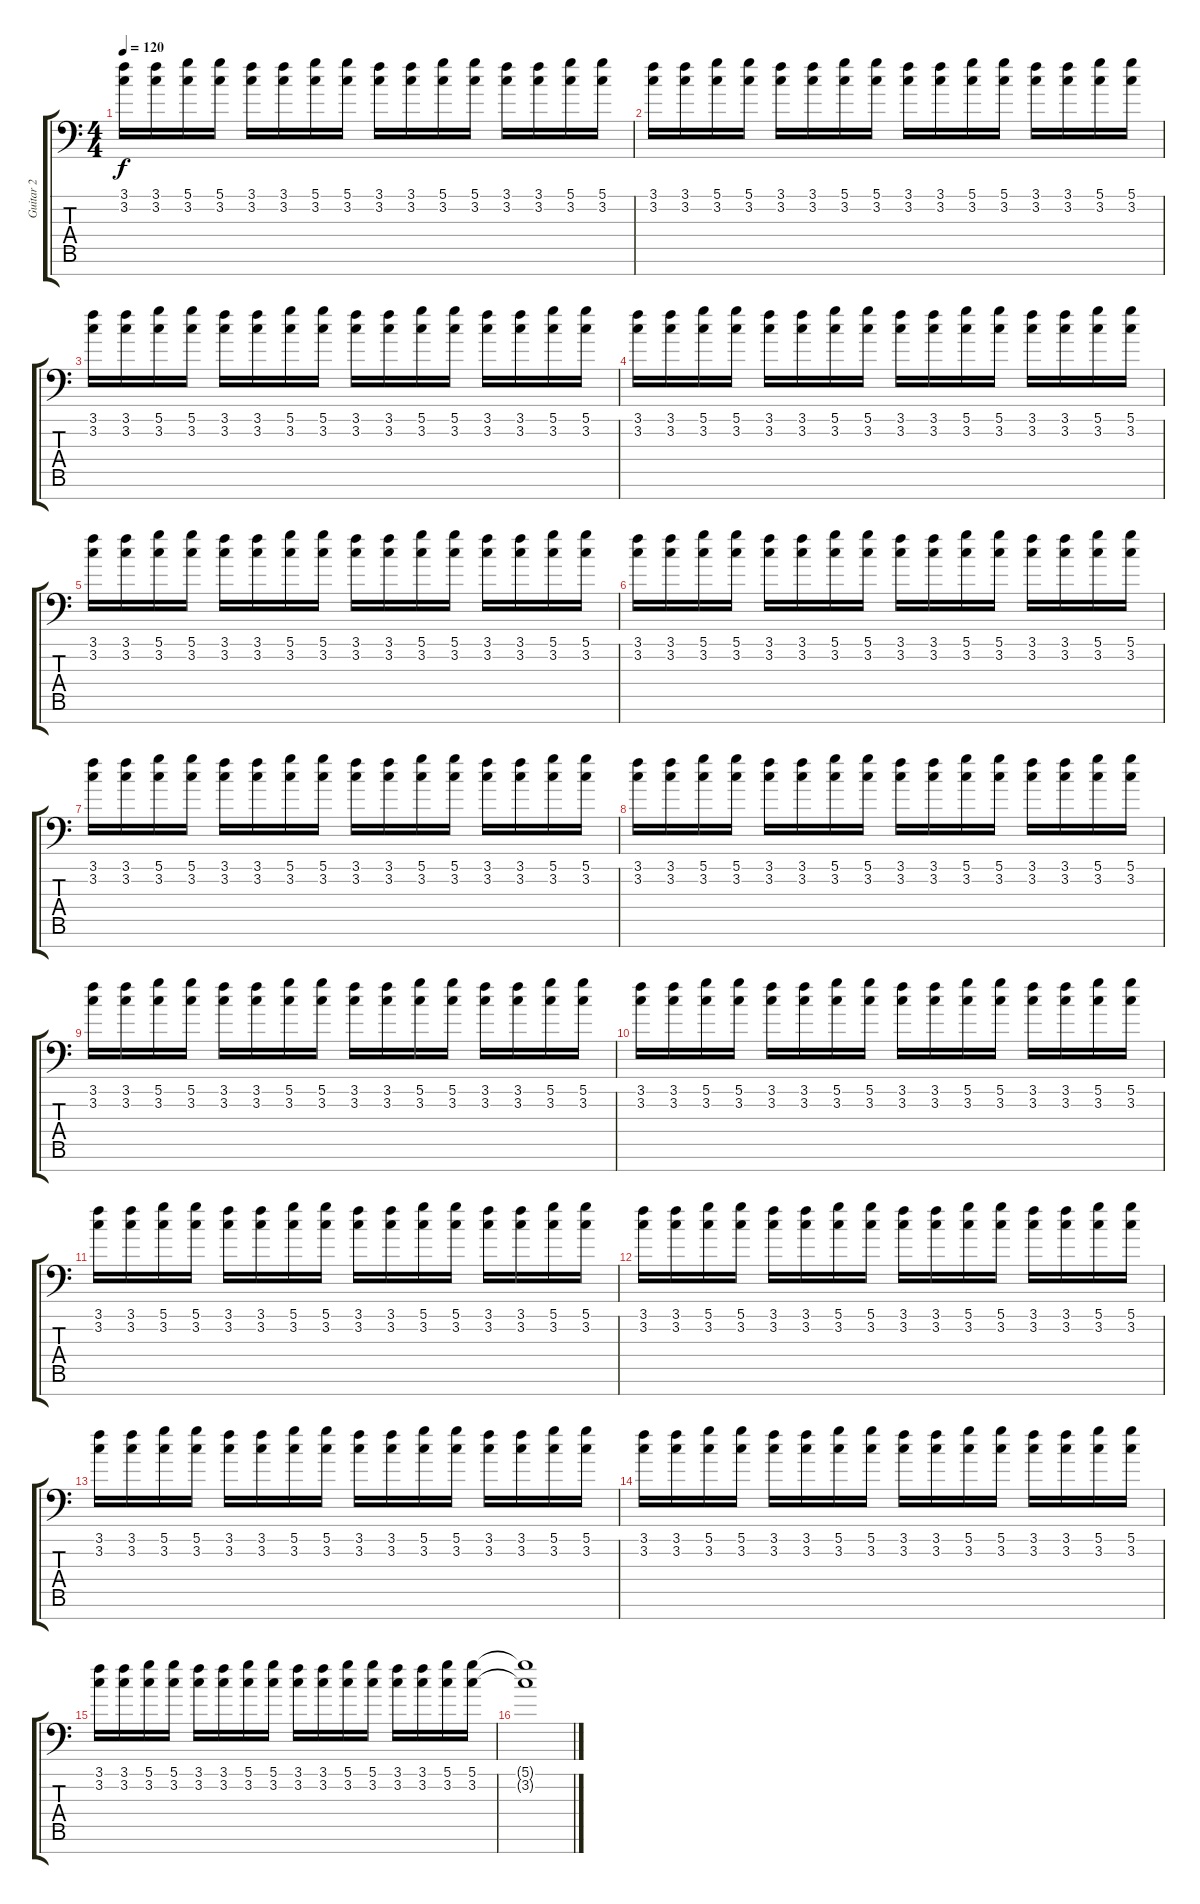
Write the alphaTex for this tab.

\track ("Guitar 2" "Guitar 2") {instrument distortionguitar}
\staff {score tabs}
\tuning (D4 A3 F3 C3 G2 D2 G1) {hide}
\ts (4 4)
\tempo 120
\clef f4
\ks c
(3.1 3.2).16{dy f instrument distortionguitar} (3.1 3.2).16 (5.1 3.2).16 (5.1 3.2).16 (3.1 3.2).16 (3.1 3.2).16 (5.1 3.2).16 (5.1 3.2).16 (3.1 3.2).16 (3.1 3.2).16 (5.1 3.2).16 (5.1 3.2).16 (3.1 3.2).16 (3.1 3.2).16 (5.1 3.2).16 (5.1 3.2).16 |
(3.1 3.2).16 (3.1 3.2).16 (5.1 3.2).16 (5.1 3.2).16 (3.1 3.2).16 (3.1 3.2).16 (5.1 3.2).16 (5.1 3.2).16 (3.1 3.2).16 (3.1 3.2).16 (5.1 3.2).16 (5.1 3.2).16 (3.1 3.2).16 (3.1 3.2).16 (5.1 3.2).16 (5.1 3.2).16 |
(3.1 3.2).16 (3.1 3.2).16 (5.1 3.2).16 (5.1 3.2).16 (3.1 3.2).16 (3.1 3.2).16 (5.1 3.2).16 (5.1 3.2).16 (3.1 3.2).16 (3.1 3.2).16 (5.1 3.2).16 (5.1 3.2).16 (3.1 3.2).16 (3.1 3.2).16 (5.1 3.2).16 (5.1 3.2).16 |
(3.1 3.2).16 (3.1 3.2).16 (5.1 3.2).16 (5.1 3.2).16 (3.1 3.2).16 (3.1 3.2).16 (5.1 3.2).16 (5.1 3.2).16 (3.1 3.2).16 (3.1 3.2).16 (5.1 3.2).16 (5.1 3.2).16 (3.1 3.2).16 (3.1 3.2).16 (5.1 3.2).16 (5.1 3.2).16 |
(3.1 3.2).16 (3.1 3.2).16 (5.1 3.2).16 (5.1 3.2).16 (3.1 3.2).16 (3.1 3.2).16 (5.1 3.2).16 (5.1 3.2).16 (3.1 3.2).16 (3.1 3.2).16 (5.1 3.2).16 (5.1 3.2).16 (3.1 3.2).16 (3.1 3.2).16 (5.1 3.2).16 (5.1 3.2).16 |
(3.1 3.2).16 (3.1 3.2).16 (5.1 3.2).16 (5.1 3.2).16 (3.1 3.2).16 (3.1 3.2).16 (5.1 3.2).16 (5.1 3.2).16 (3.1 3.2).16 (3.1 3.2).16 (5.1 3.2).16 (5.1 3.2).16 (3.1 3.2).16 (3.1 3.2).16 (5.1 3.2).16 (5.1 3.2).16 |
(3.1 3.2).16 (3.1 3.2).16 (5.1 3.2).16 (5.1 3.2).16 (3.1 3.2).16 (3.1 3.2).16 (5.1 3.2).16 (5.1 3.2).16 (3.1 3.2).16 (3.1 3.2).16 (5.1 3.2).16 (5.1 3.2).16 (3.1 3.2).16 (3.1 3.2).16 (5.1 3.2).16 (5.1 3.2).16 |
(3.1 3.2).16 (3.1 3.2).16 (5.1 3.2).16 (5.1 3.2).16 (3.1 3.2).16 (3.1 3.2).16 (5.1 3.2).16 (5.1 3.2).16 (3.1 3.2).16 (3.1 3.2).16 (5.1 3.2).16 (5.1 3.2).16 (3.1 3.2).16 (3.1 3.2).16 (5.1 3.2).16 (5.1 3.2).16 |
(3.1 3.2).16 (3.1 3.2).16 (5.1 3.2).16 (5.1 3.2).16 (3.1 3.2).16 (3.1 3.2).16 (5.1 3.2).16 (5.1 3.2).16 (3.1 3.2).16 (3.1 3.2).16 (5.1 3.2).16 (5.1 3.2).16 (3.1 3.2).16 (3.1 3.2).16 (5.1 3.2).16 (5.1 3.2).16 |
(3.1 3.2).16 (3.1 3.2).16 (5.1 3.2).16 (5.1 3.2).16 (3.1 3.2).16 (3.1 3.2).16 (5.1 3.2).16 (5.1 3.2).16 (3.1 3.2).16 (3.1 3.2).16 (5.1 3.2).16 (5.1 3.2).16 (3.1 3.2).16 (3.1 3.2).16 (5.1 3.2).16 (5.1 3.2).16 |
(3.1 3.2).16 (3.1 3.2).16 (5.1 3.2).16 (5.1 3.2).16 (3.1 3.2).16 (3.1 3.2).16 (5.1 3.2).16 (5.1 3.2).16 (3.1 3.2).16 (3.1 3.2).16 (5.1 3.2).16 (5.1 3.2).16 (3.1 3.2).16 (3.1 3.2).16 (5.1 3.2).16 (5.1 3.2).16 |
(3.1 3.2).16 (3.1 3.2).16 (5.1 3.2).16 (5.1 3.2).16 (3.1 3.2).16 (3.1 3.2).16 (5.1 3.2).16 (5.1 3.2).16 (3.1 3.2).16 (3.1 3.2).16 (5.1 3.2).16 (5.1 3.2).16 (3.1 3.2).16 (3.1 3.2).16 (5.1 3.2).16 (5.1 3.2).16 |
(3.1 3.2).16 (3.1 3.2).16 (5.1 3.2).16 (5.1 3.2).16 (3.1 3.2).16 (3.1 3.2).16 (5.1 3.2).16 (5.1 3.2).16 (3.1 3.2).16 (3.1 3.2).16 (5.1 3.2).16 (5.1 3.2).16 (3.1 3.2).16 (3.1 3.2).16 (5.1 3.2).16 (5.1 3.2).16 |
(3.1 3.2).16 (3.1 3.2).16 (5.1 3.2).16 (5.1 3.2).16 (3.1 3.2).16 (3.1 3.2).16 (5.1 3.2).16 (5.1 3.2).16 (3.1 3.2).16 (3.1 3.2).16 (5.1 3.2).16 (5.1 3.2).16 (3.1 3.2).16 (3.1 3.2).16 (5.1 3.2).16 (5.1 3.2).16 |
(3.1 3.2).16 (3.1 3.2).16 (5.1 3.2).16 (5.1 3.2).16 (3.1 3.2).16 (3.1 3.2).16 (5.1 3.2).16 (5.1 3.2).16 (3.1 3.2).16 (3.1 3.2).16 (5.1 3.2).16 (5.1 3.2).16 (3.1 3.2).16 (3.1 3.2).16 (5.1 3.2).16 (5.1 3.2).16 |
(5.1{t} 3.2{t}).1
